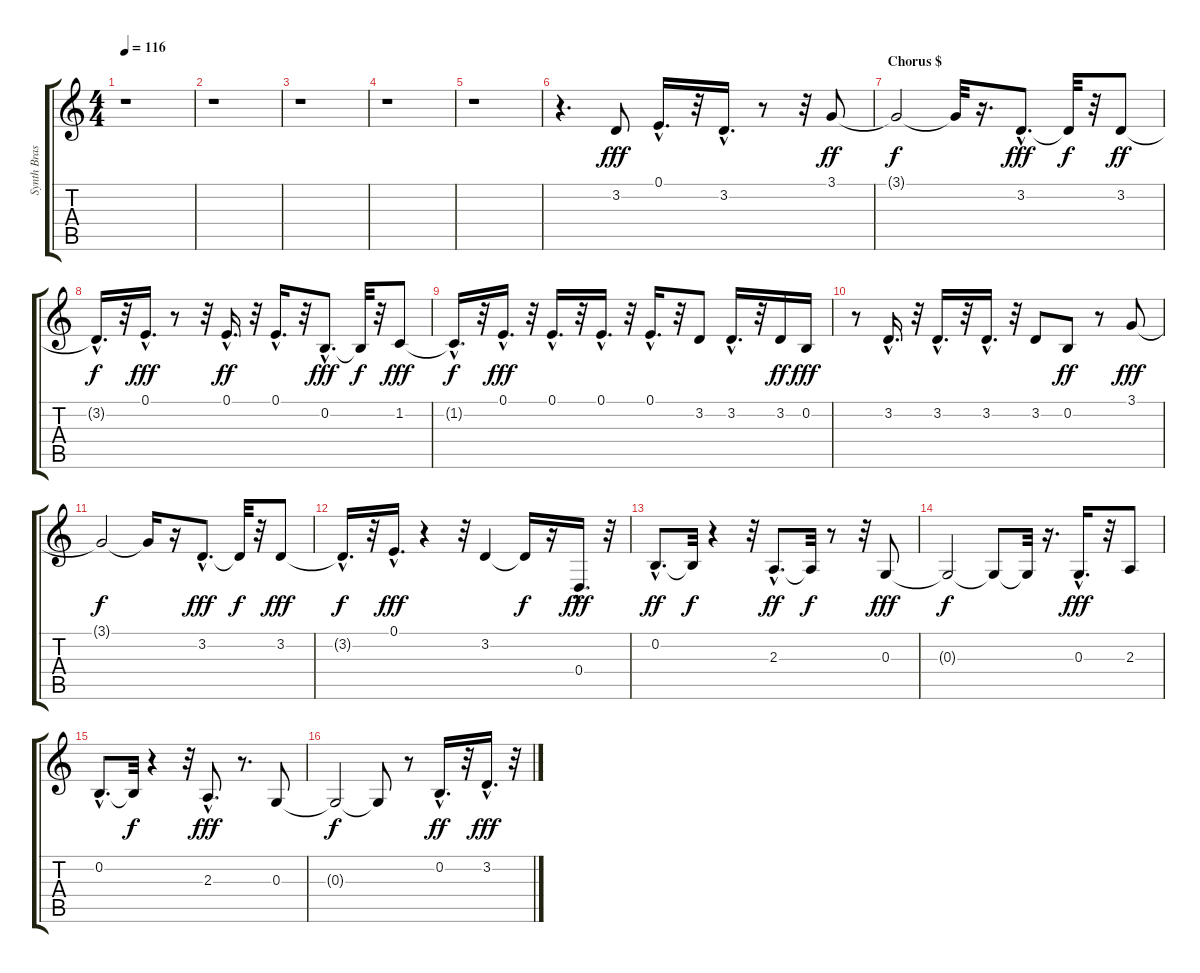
\track ("Synth Brass" "Synth Bras") {instrument synthbrass1}
\staff {score tabs}
\tuning (E4 B3 G3 D3 A2 E2) {hide}
\ts (4 4)
\tempo 116
\clef g2
\ks c
r.1{dy fff} |
r.1 |
r.1 |
r.1 |
r.1 |
r.4{d} 3.2.8 0.1{hac}.16{d} r.32 3.2{hac}.16{d} r.8 r.32 3.1.8{dy ff} |
\section ("" "Chorus $")
3.1{t}.2{dy f} 3.1{t}.32 r.16{d} 3.2{hac}.8{d dy fff} 3.2{t}.32{dy f} r.32 3.2.8{dy ff} |
3.2{hac t}.16{d dy f} r.32 0.1{hac}.16{d dy fff} r.8 r.32 0.1{hac}.16{d dy ff} r.32 0.1{hac}.16{d} r.32 0.2{hac}.8{d dy fff} 0.2{t}.32{dy f} r.32 1.2.8{dy fff} |
1.2{hac t}.16{d dy f} r.32 0.1{hac}.16{d dy fff} r.32 0.1{hac}.16{d} r.32 0.1{hac}.16{d} r.32 0.1{hac}.16{d} r.32 3.2.8 3.2{hac}.16{d} r.32 3.2.16{dy ff} 0.2.16{dy fff} |
r.8 3.2{hac}.16{d} r.32 3.2{hac}.16{d} r.32 3.2{hac}.16{d} r.32 3.2.8 0.2.8{dy ff} r.8 3.1.8{dy fff} |
3.1{t}.2{dy f} 3.1{t}.16 r.16 3.2{hac}.8{d dy fff} 3.2{t}.32{dy f} r.32 3.2.8{dy fff} |
3.2{hac t}.16{d dy f} r.32 0.1{hac}.16{d dy fff} r.4 r.32 3.2.4 3.2{t}.16{dy f} r.16 0.4{hac}.16{d dy fff} r.32 |
0.2{hac}.8{d dy ff} 0.2{t}.32{dy f} r.4 r.32 2.3{hac}.8{d dy ff} 2.3{t}.32{dy f} r.8 r.32 0.3.8{dy fff} |
0.3{t}.2{dy f} 0.3{t}.8 0.3{t}.32 r.16{d} 0.3{hac}.16{d dy fff} r.32 2.3.8 |
0.2{hac}.8{d} 0.2{t}.32{dy f} r.4 r.32 2.3{hac}.8{d dy fff} r.8{d} 0.3.8 |
0.3{t}.2{dy f} 0.3{t}.8 r.8 0.2{hac}.16{d dy ff} r.32 3.2{hac}.16{d dy fff} r.32
